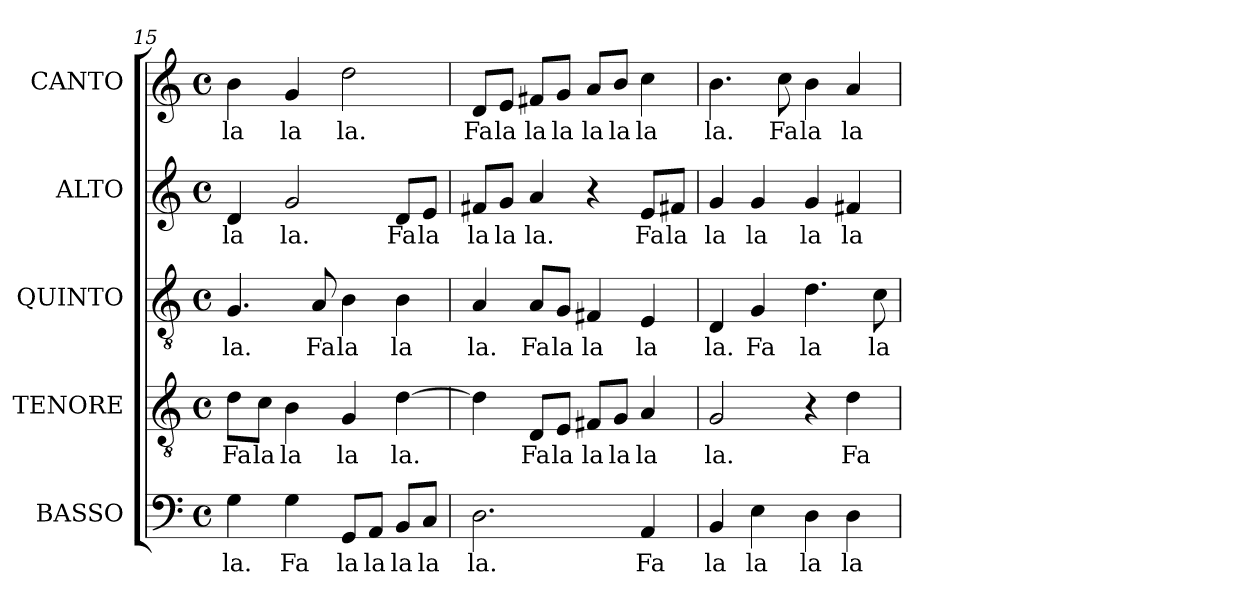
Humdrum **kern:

**kern	**text	**kern	**text	**kern	**text	**kern	**text	**kern	**text
*part5	*part5	*part4	*part4	*part3	*part3	*part2	*part2	*part1	*part1
*staff5	*staff5	*staff4	*staff4	*staff3	*staff3	*staff2	*staff2	*staff1	*staff1
*I"BASSO	*	*I"TENORE	*	*I"QUINTO	*	*I"ALTO	*	*I"CANTO	*
*I'B.	*	*I'T.	*	*I'Q.	*	*I'A.	*	*	*
!!LO:LB:g=z
*clefF4	*	*clefGv2	*	*clefGv2	*	*clefG2	*	*clefG2	*
*	*	*ITrd7c12	*	*ITrd7c12	*	*	*	*	*
*k[]	*	*k[]	*	*k[]	*	*k[]	*	*k[]	*
*C:	*	*C:	*	*C:	*	*C:	*	*C:	*
*M4/4	*	*M4/4	*	*M4/4	*	*M4/4	*	*M4/4	*
*met(c)	*	*met(c)	*	*met(c)	*	*met(c)	*	*met(c)	*
=15	=15	=15	=15	=15	=15	=15	=15	=15	=15
!	!LO:LY:b:color=#000000	!	!	!	!	!	!	!	!
!	!	!	!LO:LY:b:color=#000000	!	!	!	!	!	!
!	!	!	!	!	!LO:LY:b:color=#000000	!	!	!	!
!	!	!	!	!	!	!	!LO:LY:b:color=#000000	!	!
!	!	!	!	!	!	!	!	!	!LO:LY:b:color=#000000
4Gi\	la.	8Di\L	Fa	4.GGi/	la.	4di/	la	4bi\	la
!	!	!	!LO:LY:b:color=#000000	!	!	!	!	!	!
.	.	8Ci\J	la	.	.	.	.	.	.
!	!LO:LY:b:color=#000000	!	!	!	!	!	!	!	!
!	!	!	!LO:LY:b:color=#000000	!	!	!	!	!	!
!	!	!	!	!	!	!	!LO:LY:b:color=#000000	!	!
!	!	!	!	!	!	!	!	!	!LO:LY:b:color=#000000
4Gi\	Fa	4BBi\	la	.	.	2gi/	la.	4gi/	la
!	!	!	!	!	!LO:LY:b:color=#000000	!	!	!	!
.	.	.	.	8AAi/	Fa	.	.	.	.
!	!LO:LY:b:color=#000000	!	!	!	!	!	!	!	!
!	!	!	!LO:LY:b:color=#000000	!	!	!	!	!	!
!	!	!	!	!	!LO:LY:b:color=#000000	!	!	!	!
!	!	!	!	!	!	!	!	!	!LO:LY:b:color=#000000
8GGi/L	la	4GGi/	la	4BBi\	la	.	.	2ddi\	la.
!	!LO:LY:b:color=#000000	!	!	!	!	!	!	!	!
8AAi/J	la	.	.	.	.	.	.	.	.
!	!LO:LY:b:color=#000000	!	!	!	!	!	!	!	!
!	!	!	!LO:LY:b:color=#000000	!	!	!	!	!	!
!	!	!	!	!	!LO:LY:b:color=#000000	!	!	!	!
!	!	!	!	!	!	!	!LO:LY:b:color=#000000	!	!
8BBi/L	la	[>4Di\	la.	4BBi\	la	8di/L	Fa	.	.
!	!LO:LY:b:color=#000000	!	!	!	!	!	!	!	!
!	!	!	!	!	!	!	!LO:LY:b:color=#000000	!	!
8Ci/J	la	.	.	.	.	8ei/J	la	.	.
=16	=16	=16	=16	=16	=16	=16	=16	=16	=16
!	!LO:LY:b:color=#000000	!	!	!	!	!	!	!	!
!	!	!	!	!	!LO:LY:b:color=#000000	!	!	!	!
!	!	!	!	!	!	!	!LO:LY:b:color=#000000	!	!
!	!	!	!	!	!	!	!	!	!LO:LY:b:color=#000000
2.Di\	la.	4Di\]	.	4AAi/	la.	8f#Xi/L	la	8di/L	Fa
!	!	!	!	!	!	!	!LO:LY:b:color=#000000	!	!
!	!	!	!	!	!	!	!	!	!LO:LY:b:color=#000000
.	.	.	.	.	.	8gi/J	la	8ei/J	la
!	!	!	!LO:LY:b:color=#000000	!	!	!	!	!	!
!	!	!	!	!	!LO:LY:b:color=#000000	!	!	!	!
!	!	!	!	!	!	!	!LO:LY:b:color=#000000	!	!
!	!	!	!	!	!	!	!	!	!LO:LY:b:color=#000000
.	.	8DDi/L	Fa	8AAi/L	Fa	4ai/	la.	8f#Xi/L	la
!	!	!	!LO:LY:b:color=#000000	!	!	!	!	!	!
!	!	!	!	!	!LO:LY:b:color=#000000	!	!	!	!
!	!	!	!	!	!	!	!	!	!LO:LY:b:color=#000000
.	.	8EEi/J	la	8GGi/J	la	.	.	8gi/J	la
!	!	!	!LO:LY:b:color=#000000	!	!	!	!	!	!
!	!	!	!	!	!LO:LY:b:color=#000000	!	!	!	!
!	!	!	!	!	!	!	!	!	!LO:LY:b:color=#000000
.	.	8FF#Xi/L	la	4FF#Xi/	la	4r	.	8ai/L	la
!	!	!	!LO:LY:b:color=#000000	!	!	!	!	!	!
!	!	!	!	!	!	!	!	!	!LO:LY:b:color=#000000
.	.	8GGi/J	la	.	.	.	.	8bi/J	la
!	!LO:LY:b:color=#000000	!	!	!	!	!	!	!	!
!	!	!	!LO:LY:b:color=#000000	!	!	!	!	!	!
!	!	!	!	!	!LO:LY:b:color=#000000	!	!	!	!
!	!	!	!	!	!	!	!LO:LY:b:color=#000000	!	!
!	!	!	!	!	!	!	!	!	!LO:LY:b:color=#000000
4AAi/	Fa	4AAi/	la	4EEi/	la	8ei/L	Fa	4cci\	la
!	!	!	!	!	!	!	!LO:LY:b:color=#000000	!	!
.	.	.	.	.	.	8f#Xi/J	la	.	.
=17	=17	=17	=17	=17	=17	=17	=17	=17	=17
!	!LO:LY:b:color=#000000	!	!	!	!	!	!	!	!
!	!	!	!LO:LY:b:color=#000000	!	!	!	!	!	!
!	!	!	!	!	!LO:LY:b:color=#000000	!	!	!	!
!	!	!	!	!	!	!	!LO:LY:b:color=#000000	!	!
!	!	!	!	!	!	!	!	!	!LO:LY:b:color=#000000
4BBi/	la	2GGi/	la.	4DDi/	la.	4gi/	la	4.bi\	la.
!	!LO:LY:b:color=#000000	!	!	!	!	!	!	!	!
!	!	!	!	!	!LO:LY:b:color=#000000	!	!	!	!
!	!	!	!	!	!	!	!LO:LY:b:color=#000000	!	!
4Ei\	la	.	.	4GGi/	Fa	4gi/	la	.	.
!	!	!	!	!	!	!	!	!	!LO:LY:b:color=#000000
.	.	.	.	.	.	.	.	8cci\	Fa
!	!LO:LY:b:color=#000000	!	!	!	!	!	!	!	!
!	!	!	!	!	!LO:LY:b:color=#000000	!	!	!	!
!	!	!	!	!	!	!	!LO:LY:b:color=#000000	!	!
!	!	!	!	!	!	!	!	!	!LO:LY:b:color=#000000
4Di\	la	4r	.	4.Di\	la	4gi/	la	4bi\	la
!	!LO:LY:b:color=#000000	!	!	!	!	!	!	!	!
!	!	!	!LO:LY:b:color=#000000	!	!	!	!	!	!
!	!	!	!	!	!	!	!LO:LY:b:color=#000000	!	!
!	!	!	!	!	!	!	!	!	!LO:LY:b:color=#000000
4Di\	la	4Di\	Fa	.	.	4f#Xi/	la	4ai/	la
!	!	!	!	!	!LO:LY:b:color=#000000	!	!	!	!
.	.	.	.	8Ci\	la	.	.	.	.
=	=	=	=	=	=	=	=	=	=
*-	*-	*-	*-	*-	*-	*-	*-	*-	*-
